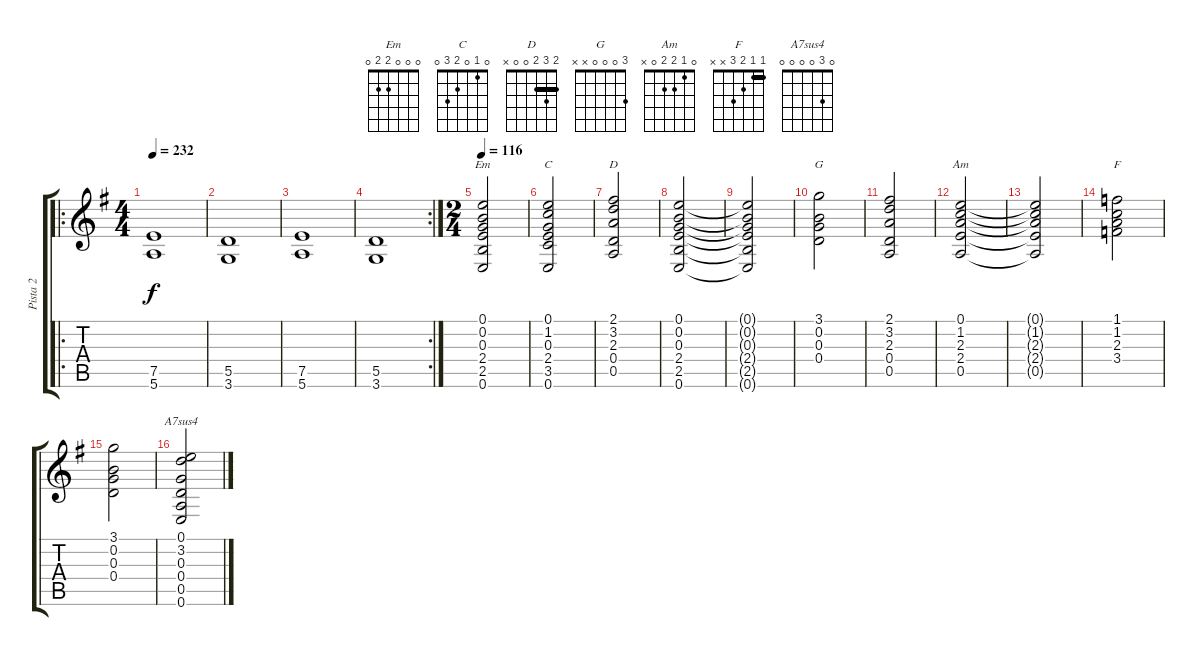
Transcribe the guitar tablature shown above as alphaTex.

\track ("Pista 2" "Pista 2") {instrument distortionguitar}
\staff {score tabs}
\tuning (E4 B3 G3 D3 A2 E2) {hide}
\chord ("Em" 0 0 0 2 2 0)
\chord ("C" 0 1 0 2 3 0)
\chord ("D" 2 3 2 0 0 x) {barre 2}
\chord ("G" 3 0 0 0 x x)
\chord ("Am" 0 1 2 2 0 x)
\chord ("F" 1 1 2 3 x x) {barre 1}
\chord ("A7sus4" 0 3 0 0 0 0)
\ro
\ts (4 4)
\tempo 232
\clef g2
\ks g
(7.5 5.6).1{dy f} |
(5.5 3.6).1 |
(7.5 5.6).1 |
\rc 2
(5.5 3.6).1 |
\ts (2 4)
\tempo 116
(0.1 0.2 0.3 2.4 2.5 0.6).2{ch "Em"} |
(0.1 1.2 0.3 2.4 3.5 0.6).2{ch "C"} |
(2.1 3.2 2.3 0.4 0.5).2{ch "D"} |
(0.1 0.2 0.3 2.4 2.5 0.6).2 |
(0.1{t} 0.2{t} 0.3{t} 2.4{t} 2.5{t} 0.6{t}).2 |
(3.1 0.2 0.3 0.4).2{ch "G"} |
(2.1 3.2 2.3 0.4 0.5).2 |
(0.1 1.2 2.3 2.4 0.5).2{ch "Am"} |
(0.1{t} 1.2{t} 2.3{t} 2.4{t} 0.5{t}).2 |
(1.1 1.2 2.3 3.4).2{ch "F"} |
(3.1 0.2 0.3 0.4).2 |
(0.1 3.2 0.3 0.4 0.5 0.6).2{ch "A7sus4"}
